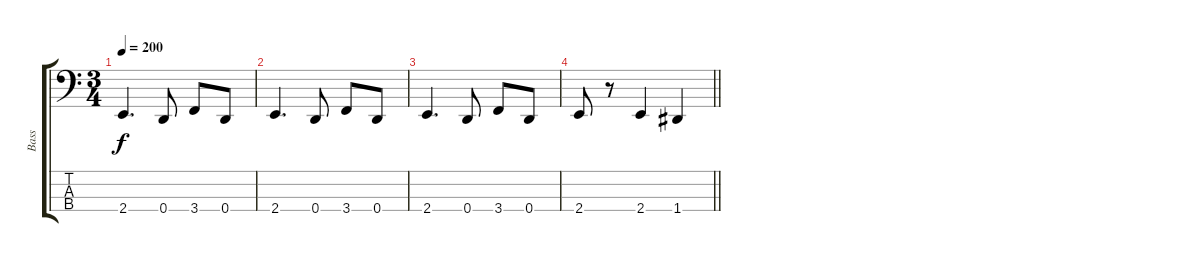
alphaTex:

\track ("Bass" "Bass") {instrument electricbassfinger}
\staff {score tabs}
\tuning (G2 D2 A1 D1) {hide}
\ts (3 4)
\tempo 200
\clef f4
\ks c
2.4.4{d dy f} 0.4.8 3.4.8 0.4.8 |
2.4.4{d} 0.4.8 3.4.8 0.4.8 |
2.4.4{d} 0.4.8 3.4.8 0.4.8 |
\barLineRight lightlight
2.4.8 r.8 2.4.4 1.4.4
